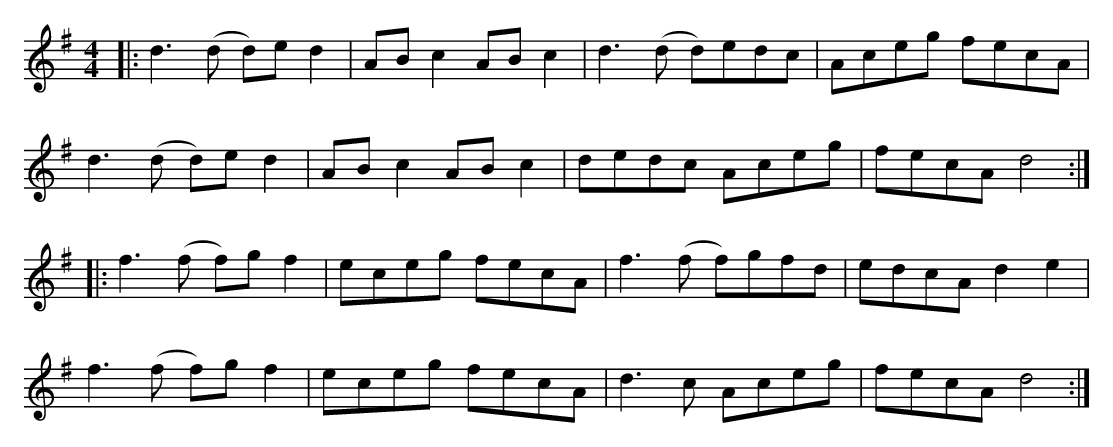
X:1
M:4/4
K:Dmix
|:d3 (d d)e d2|AB c2 AB c2|d3 (d d)edc|Aceg fecA|
d3 (d d)e d2|AB c2 AB c2|dedc Aceg|fecA d4:|
|:f3 (f f)g f2|eceg fecA|f3 (f f)gfd|edcA d2 e2|
f3 (f f)g f2|eceg fecA|d3 c Aceg|fecA d4:|
